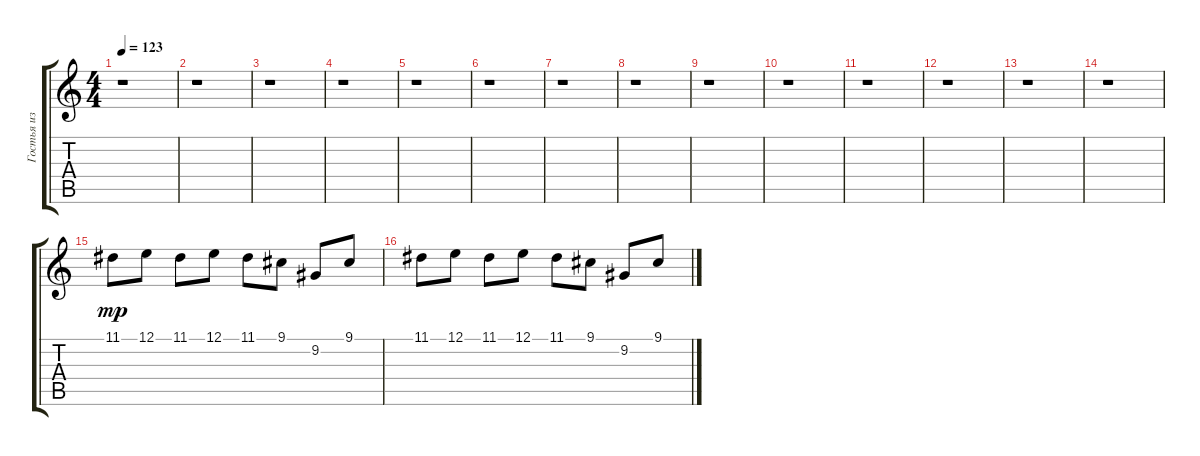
\track ("Гостья из будущего" "Гостья из ") {instrument ocarina}
\staff {score tabs}
\tuning (E4 B3 G3 D3 A2 E2) {hide}
\ts (4 4)
\tempo 123
\clef g2
\ks c
r.1{dy mp} |
r.1 |
r.1 |
r.1 |
r.1 |
r.1 |
r.1 |
r.1 |
r.1 |
r.1 |
r.1 |
r.1 |
r.1 |
r.1 |
11.1.8 12.1.8 11.1.8 12.1.8 11.1.8 9.1.8 9.2.8 9.1.8 |
11.1.8 12.1.8 11.1.8 12.1.8 11.1.8 9.1.8 9.2.8 9.1.8
